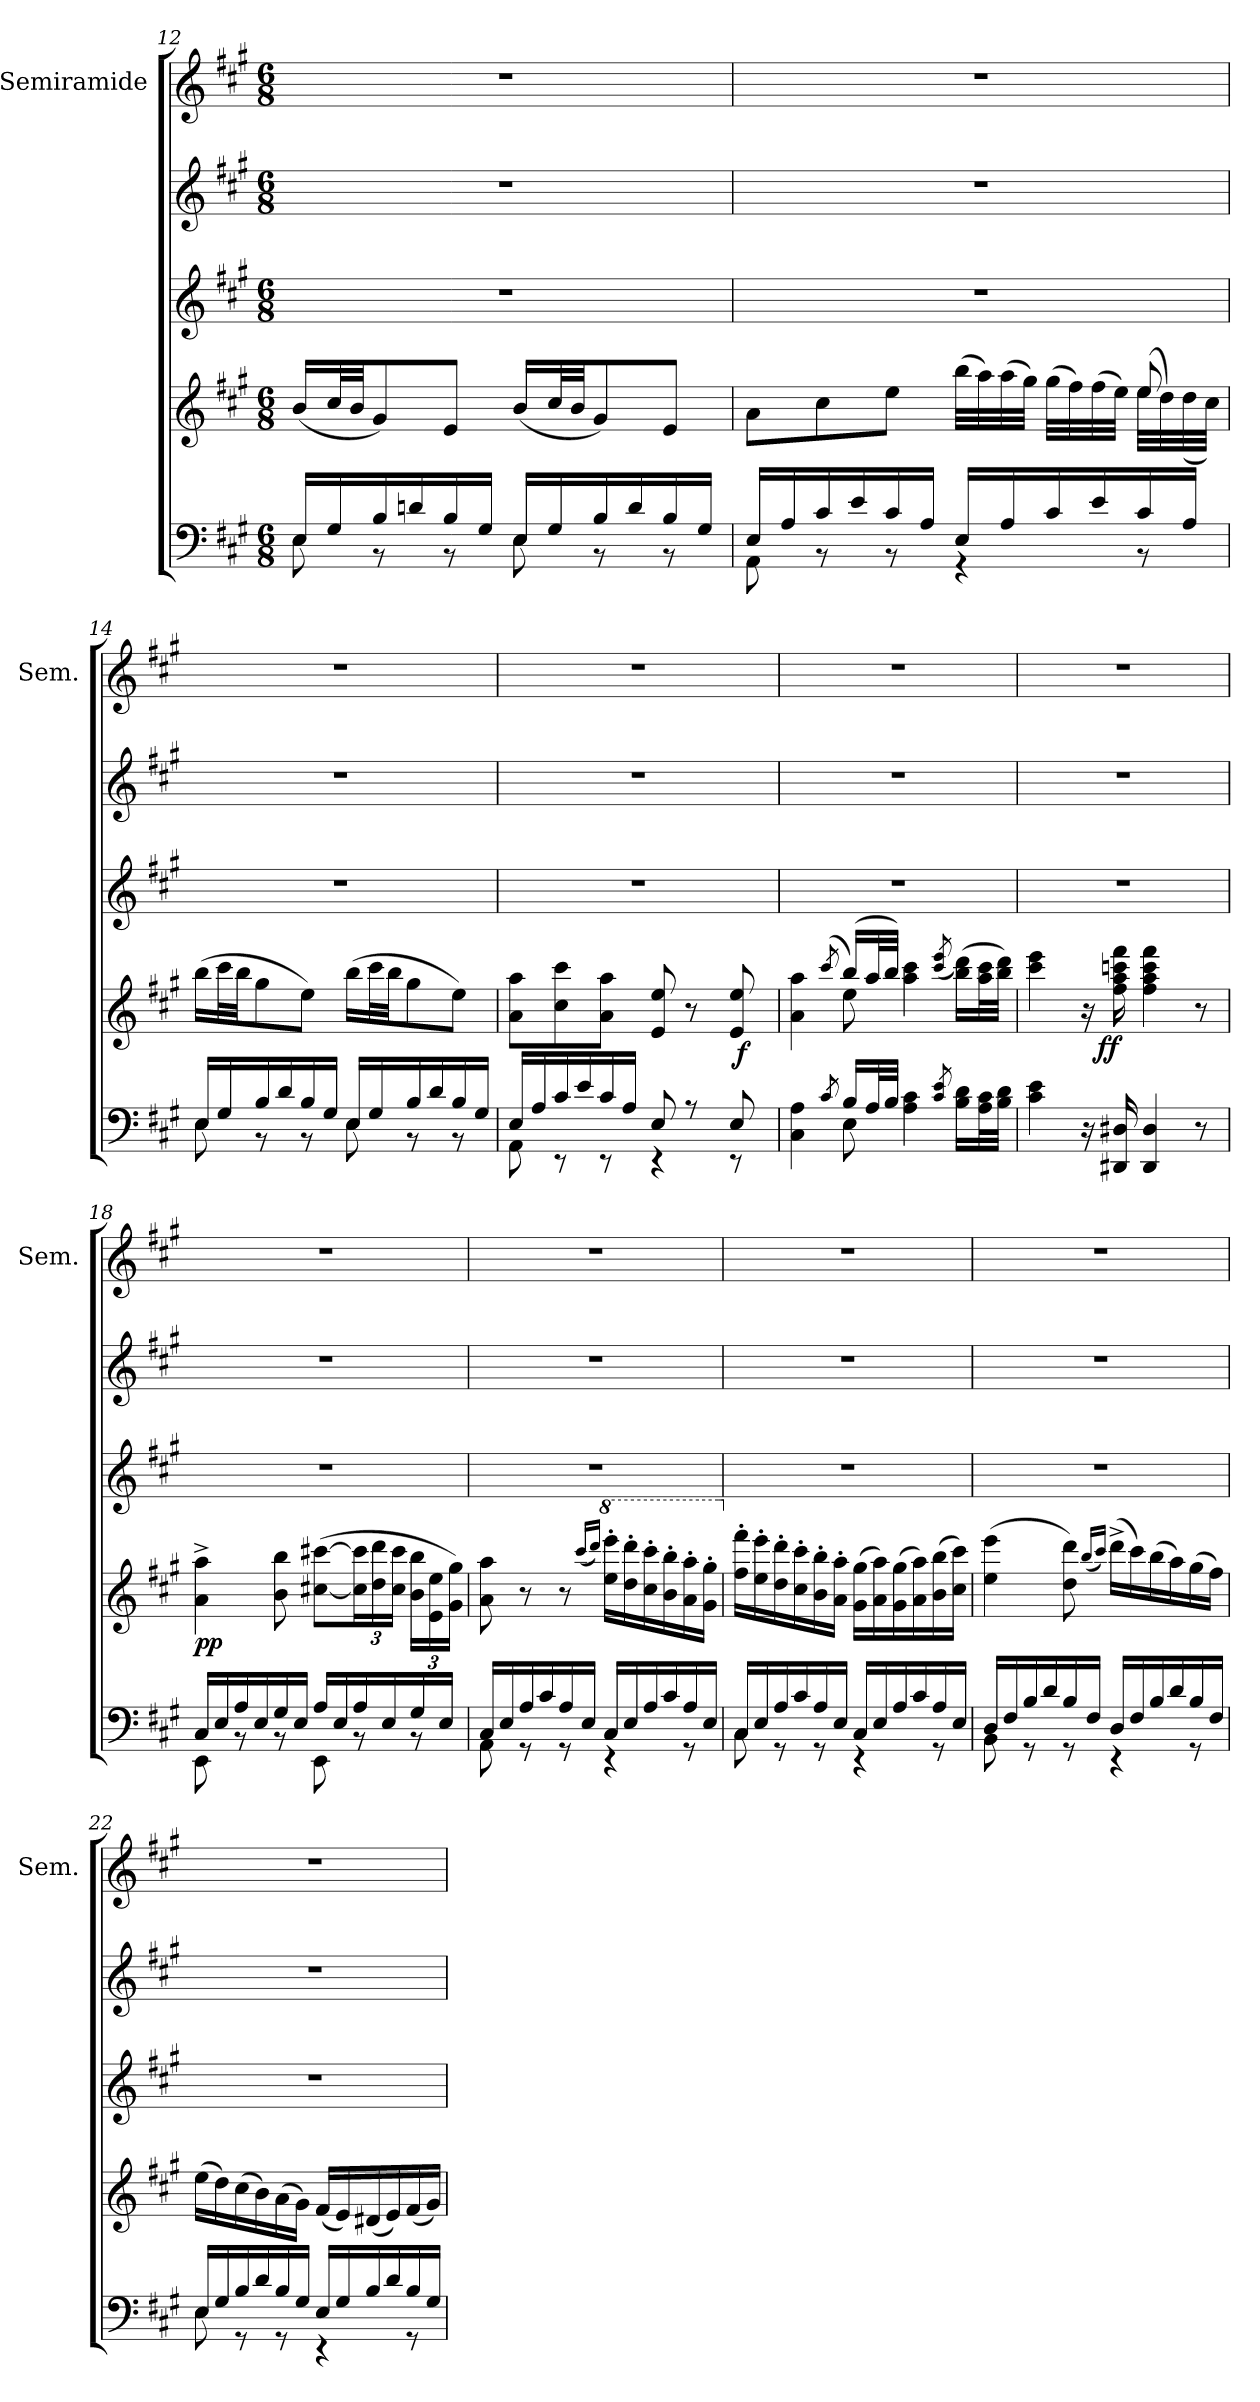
**kern	**kern	**dynam	**kern	**kern	**kern
*part4	*part4	*part4	*part3	*part2	*part1
*staff5	*staff4	*staff4/5	*staff3	*staff2	*staff1
*	*	*	*	*	*I"Semiramide
*	*	*	*	*	*I'Sem.
!!LO:LB:g=z
*clefF4	*clefG2	*	*clefG2	*clefG2	*clefG2
*k[f#c#g#]	*k[f#c#g#]	*	*k[f#c#g#]	*k[f#c#g#]	*k[f#c#g#]
*A:	*A:	*	*A:	*A:	*A:
*M6/8	*M6/8	*	*M6/8	*M6/8	*M6/8
=12	=12	=12	=12	=12	=12
*^	*	*	*	*	*
16E/LL	8E\	(16b/LL	.	2.r	2.r	2.r
16G#/	.	32cc#/L	.	.	.	.
.	.	32b/JJ	.	.	.	.
16B/	8rBB	8g#/)	.	.	.	.
16dn/	.	.	.	.	.	.
16B/	8rBB	8e/J	.	.	.	.
16G#/JJ	.	.	.	.	.	.
16E/LL	8E\	(16b/LL	.	.	.	.
16G#/	.	32cc#/L	.	.	.	.
.	.	32b/JJ	.	.	.	.
16B/	8rBB	8g#/)	.	.	.	.
16d/	.	.	.	.	.	.
16B/	8rBB	8e/J	.	.	.	.
16G#/JJ	.	.	.	.	.	.
=13	=13	=13	=13	=13	=13	=13
*	*	*^	*	*	*	*
16E/LL	8AA\	4ryy	8a\L	.	2.r	2.r	2.r
16A/	.	.	.	.	.	.	.
16c#/	8rBB	.	8cc#\	.	.	.	.
16e/	.	.	.	.	.	.	.
16c#/	8rBB	8ryy	8ee\J	.	.	.	.
16A/JJ	.	.	.	.	.	.	.
16E/LL	4rGG	4ryy	(>32bb\LLL	.	.	.	.
.	.	.	32aa\)	.	.	.	.
16A/	.	.	(>32aa\	.	.	.	.
.	.	.	32gg#\JJJ)	.	.	.	.
16c#/	.	.	(>32gg#\LLL	.	.	.	.
.	.	.	32ff#\)	.	.	.	.
16e/	.	.	(>32ff#\	.	.	.	.
.	.	.	32ee\JJJ)	.	.	.	.
16c#/	8rBB	(8ee/	32ee\LLL	.	.	.	.
.	.	.	32dd\)	.	.	.	.
16A/JJ	.	.	(>32dd\	.	.	.	.
.	.	.	32cc#\JJJ)	.	.	.	.
*	*	*v	*v	*	*	*	*
=14	=14	=14	=14	=14	=14	=14
16E/LL	8E\	(16bb\LL	.	2.r	2.r	2.r
16G#/	.	32ccc#\L	.	.	.	.
.	.	32bb\JJ	.	.	.	.
16B/	8rBB	8gg#\	.	.	.	.
16d/	.	.	.	.	.	.
16B/	8rBB	8ee\J)	.	.	.	.
16G#/JJ	.	.	.	.	.	.
16E/LL	8E\	(16bb\LL	.	.	.	.
16G#/	.	32ccc#\L	.	.	.	.
.	.	32bb\JJ	.	.	.	.
16B/	8rBB	8gg#\	.	.	.	.
16d/	.	.	.	.	.	.
16B/	8rBB	8ee\J)	.	.	.	.
16G#/JJ	.	.	.	.	.	.
!!LO:PB:g=z
=15	=15	=15	=15	=15	=15	=15
*	*	*^	*	*	*	*
16E/LL	8AA\	8a\ 8aa\L	3ryy	.	2.r	2.r	2.r
16A/	.	.	.	.	.	.	.
16c#/	8rEE	8cc#\ 8ccc#\	.	.	.	.	.
16e/	.	.	.	.	.	.	.
16c#/	8rEE	8a\ 8aa\J	.	.	.	.	.
16A/JJ	.	.	.	.	.	.	.
.	.	.	6ryy	.	.	.	.
8E/	4rEE	8e/ 8ee/	.	.	.	.	.
8rG	.	8r	12ryy	.	.	.	.
.	.	.	24ryy	.	.	.	.
8E/	8rEE	8e/ 8ee/	96ryy	.	.	.	.
!	!	!	!	!LO:DY:b	!	!	!
.	.	.	12ryy	f	.	.	.
.	.	.	48.ryy	.	.	.	.
=16	=16	=16	=16	=16	=16	=16	=16
4ryy	4C#\ 4A\	4ryy	4a\ 4aa\	.	2.r	2.r	2.r
8qc#/	.	(8qccc#/	.	.	.	.	.
16B/LL	8E\	(>16bb/LL)	8ee\	.	.	.	.
32A/L	.	32aa/L	.	.	.	.	.
32B/JJJ	.	32bb/JJJ)	.	.	.	.	.
4ryy	4A\ 4c#\	4ryy	4aa\ 4ccc#\	.	.	.	.
.	8qc#/ 8qe/	.	(<8qccc#/ 8qeee/	.	.	.	.
8ryy	16B\ 16d\LL	8ryy	(>16bb\ 16ddd\LL)	.	.	.	.
.	32A\ 32c#\L	.	32aa\ 32ccc#\L	.	.	.	.
.	32B\ 32d\JJJ	.	32bb\ 32ddd\JJJ)	.	.	.	.
*v	*v	*	*	*	*	*	*
=17	=17	=17	=17	=17	=17	=17
4c#\ 4e\	4ccc#\ 4eee\	6..ryy	.	2.r	2.r	2.r
16r	16r	.	.	.	.	.
!	!	!	!LO:DY:b	!	!	!
.	.	3ryy	ff	.	.	.
16DD#X/ 16D#X/	16ff#\ 16aa\ 16cccn\ 16fff#\	.	.	.	.	.
4DD#/ 4D#/	4ff#\ 4aa\ 4ccc\ 4fff#\	.	.	.	.	.
8r	8r	12.ryy	.	.	.	.
=18	=18	=18	=18	=18	=18	=18
*^	*	*	*	*	*	*
!	!	!	!	!LO:DY:b	!	!	!
*	*	*v	*v	*	*	*	*
16C#/LL	8EE\	4a\^> 4aa\^>	pp	2.r	2.r	2.r
16E/	.	.	.	.	.	.
16A/	8rBB	.	.	.	.	.
16E/	.	.	.	.	.	.
16G#/	8rBB	8b\ 8bb\	.	.	.	.
16E/JJ	.	.	.	.	.	.
16A/LL	8EE\	([8cc#X\ [8ccc#X\L	.	.	.	.
16E/	.	.	.	.	.	.
16A/	8rBB	24cc#\] 24ccc#\]L	.	.	.	.
.	.	24dd\ 24ddd\	.	.	.	.
16E/	.	.	.	.	.	.
.	.	24cc#\ 24ccc#\JJ	.	.	.	.
16G#/	8rBB	24b\ 24bb\LL	.	.	.	.
.	.	24e\ 24ee\	.	.	.	.
16E/JJ	.	.	.	.	.	.
.	.	24g#\ 24gg#\JJ)	.	.	.	.
!!LO:LB:g=z
=19	=19	=19	=19	=19	=19	=19
16C#/LL	8AA\	8a\ 8aa\	.	2.r	2.r	2.r
16E/	.	.	.	.	.	.
16A/	8rGG	8r	.	.	.	.
16c#/	.	.	.	.	.	.
16A/	8rGG	8r	.	.	.	.
16E/JJ	.	.	.	.	.	.
.	.	(16qccc#/LL	.	.	.	.
.	.	16qddd/JJ)	.	.	.	.
*	*	*8va	*	*	*	*
16C#/LL	4rEE	16eee\'> 16eeee\'>LL	.	.	.	.
16E/	.	16ddd\'> 16dddd\'>	.	.	.	.
16A/	.	16ccc#\'> 16cccc#\'>	.	.	.	.
16c#/	.	16bb\'> 16bbb\'>	.	.	.	.
16A/	8rGG	16aa\'> 16aaa\'>	.	.	.	.
16E/JJ	.	16gg#\'> 16ggg#\'>JJ	.	.	.	.
=20	=20	=20	=20	=20	=20	=20
*	*	*X8va	*	*	*	*
16C#/LL	8C#\	16ff#\'> 16fff#\'>LL	.	2.r	2.r	2.r
16E/	.	16ee\'> 16eee\'>	.	.	.	.
16A/	8rGG	16dd\'> 16ddd\'>	.	.	.	.
16c#/	.	16cc#\'> 16ccc#\'>	.	.	.	.
16A/	8rGG	16b\'> 16bb\'>	.	.	.	.
16E/JJ	.	16a\'> 16aa\'>JJ	.	.	.	.
16C#/LL	4rEE	(16g#\ 16gg#\LL	.	.	.	.
16E/	.	16a\ 16aa\)	.	.	.	.
16A/	.	(16g#\ 16gg#\	.	.	.	.
16c#/	.	16a\ 16aa\)	.	.	.	.
16A/	8rGG	(16b\ 16bb\	.	.	.	.
16E/JJ	.	16cc#\ 16ccc#\JJ)	.	.	.	.
=21	=21	=21	=21	=21	=21	=21
16D/LL	8BB\	(4ee\ 4eee\	.	2.r	2.r	2.r
16F#/	.	.	.	.	.	.
16B/	8rGG	.	.	.	.	.
16d/	.	.	.	.	.	.
16B/	8rGG	8dd\ 8ddd\)	.	.	.	.
16F#/JJ	.	.	.	.	.	.
.	.	(16qbb/LL	.	.	.	.
.	.	16qccc#/JJ)	.	.	.	.
16D/LL	4rEE	(16ddd^>\LL	.	.	.	.
16F#/	.	16ccc#\)	.	.	.	.
16B/	.	(16bb\	.	.	.	.
16d/	.	16aa\)	.	.	.	.
16B/	8rGG	(16gg#\	.	.	.	.
16F#/JJ	.	16ff#\JJ)	.	.	.	.
=22	=22	=22	=22	=22	=22	=22
16E/LL	8E\	(16ee\LL	.	2.r	2.r	2.r
16G#/	.	16dd\)	.	.	.	.
16B/	8rGG	(16cc#\	.	.	.	.
16d/	.	16b\)	.	.	.	.
16B/	8rGG	(16a\	.	.	.	.
16G#/JJ	.	16g#\JJ)	.	.	.	.
16E/LL	4rEE	(16f#/LL	.	.	.	.
16G#/	.	16e/)	.	.	.	.
16B/	.	(16d#X/	.	.	.	.
16d/	.	16e/)	.	.	.	.
16B/	8rGG	(16f#/	.	.	.	.
16G#/JJ	.	16g#/JJ)	.	.	.	.
*v	*v	*	*	*	*	*
=	=	=	=	=	=
*-	*-	*-	*-	*-	*-
